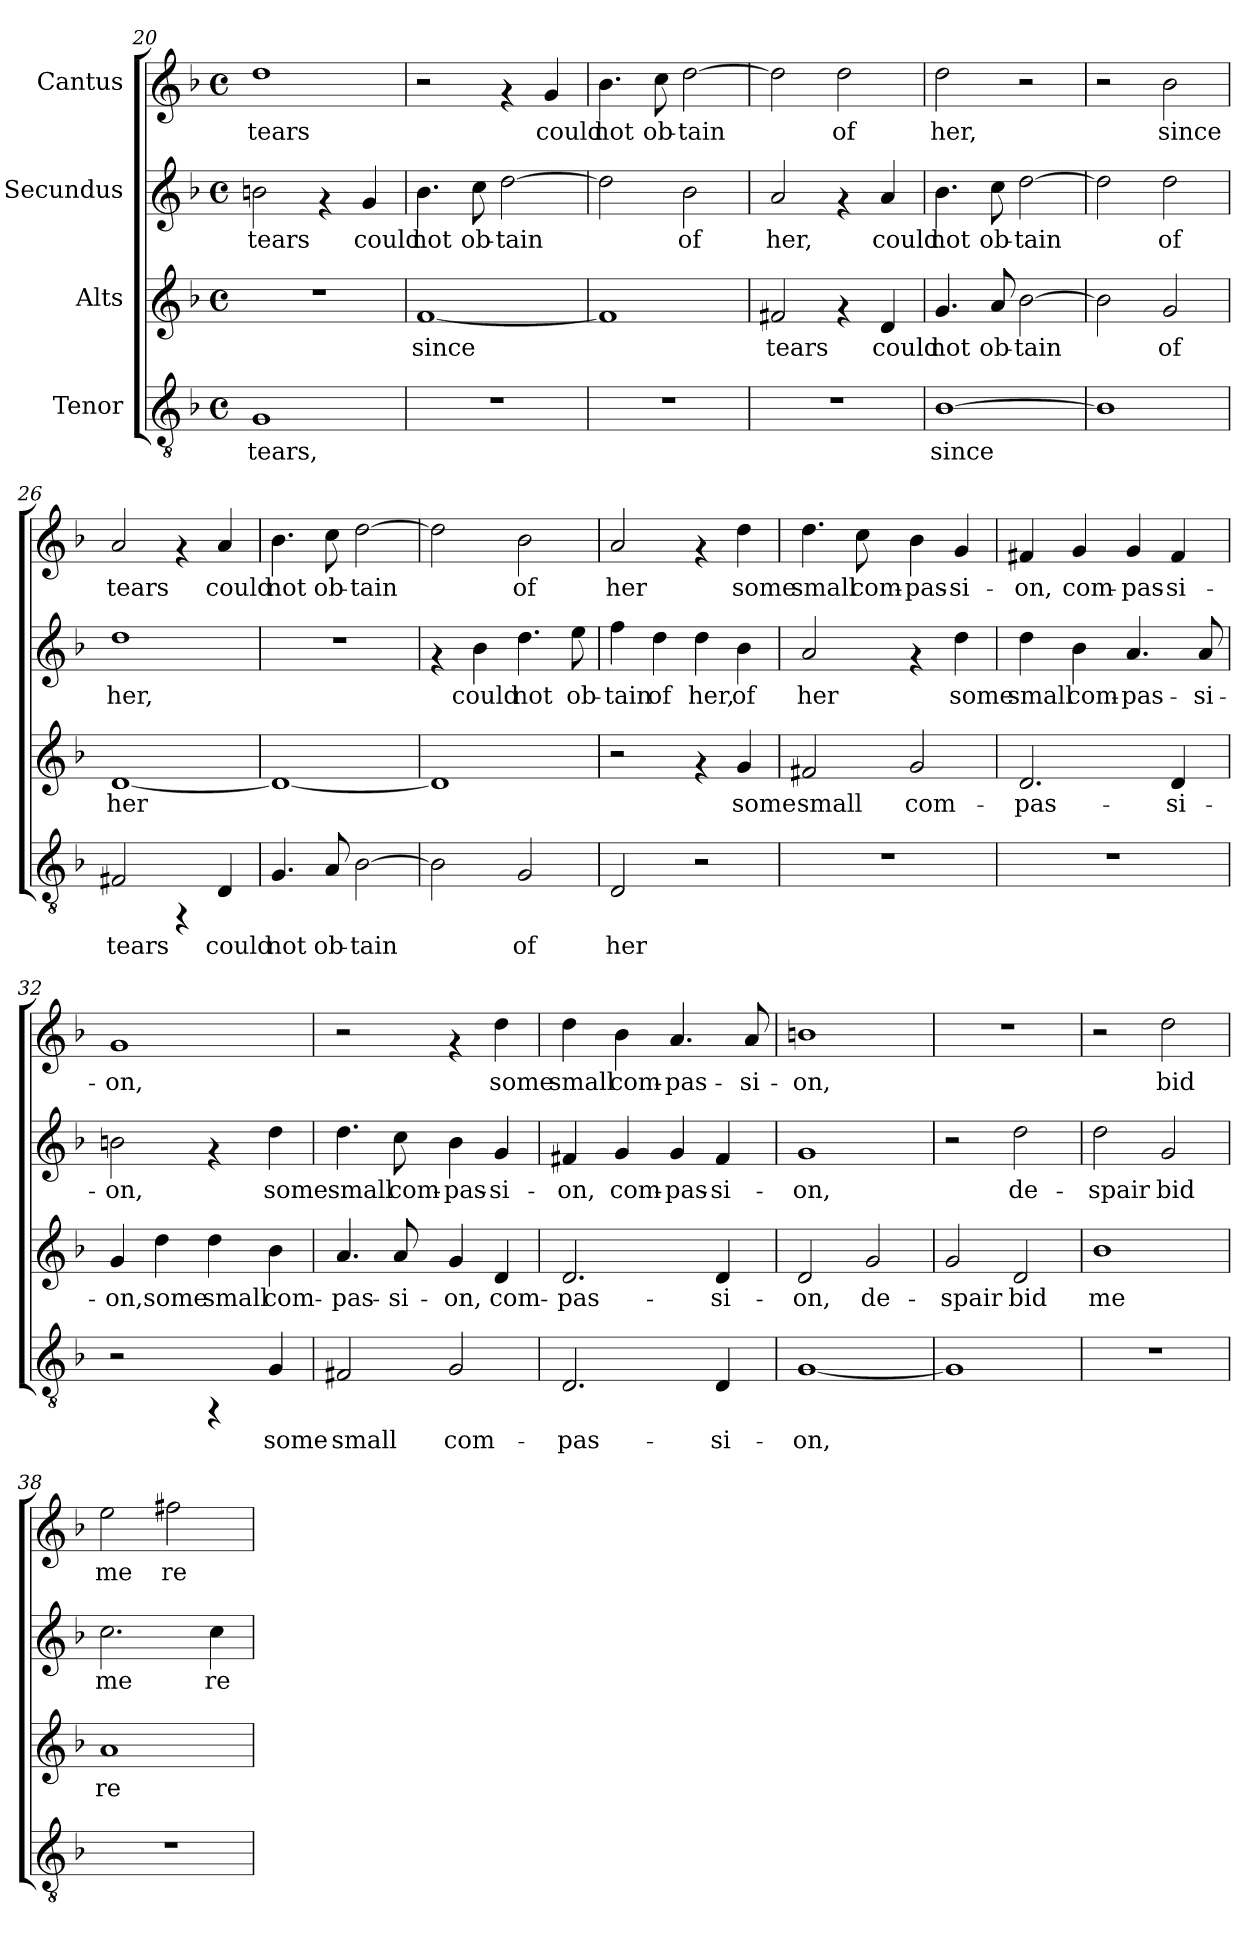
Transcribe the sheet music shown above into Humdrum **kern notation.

**kern	**text	**kern	**text	**kern	**text	**kern	**text
*part4	*part4	*part3	*part3	*part2	*part2	*part1	*part1
*staff4	*staff4	*staff3	*staff3	*staff2	*staff2	*staff1	*staff1
*I"Tenor	*	*I"Alts	*	*I"Secundus	*	*I"Cantus	*
*clefGv2	*	*clefG2	*	*clefG2	*	*clefG2	*
*k[b-]	*	*k[b-]	*	*k[b-]	*	*k[b-]	*
*F:	*	*F:	*	*F:	*	*F:	*
*M4/4	*	*M4/4	*	*M4/4	*	*M4/4	*
*met(c)	*	*met(c)	*	*met(c)	*	*met(c)	*
=20	=20	=20	=20	=20	=20	=20	=20
!	!LO:LY:b	!	!	!	!LO:LY:b:cj	!	!LO:LY:b:cj
1G	tears,	1r	.	2bn\	tears	1dd	tears
.	.	.	.	4rf	.	.	.
!	!	!	!	!	!LO:LY:b:cj	!	!
.	.	.	.	4g/	could	.	.
!!LO:PB:g=z
=21	=21	=21	=21	=21	=21	=21	=21
!	!	!	!LO:LY:b	!	!LO:LY:b:cj	!	!
1r	.	[<1f	since	4.b-\	not	2r	.
!	!	!	!	!	!LO:LY:b:cj	!	!
.	.	.	.	8cc\	ob-	.	.
!	!	!	!	!	!LO:LY:b:cj	!	!
.	.	.	.	[>2dd\	-tain	4rf	.
!	!	!	!	!	!	!	!LO:LY:b:cj
.	.	.	.	.	.	4g/	could
=22	=22	=22	=22	=22	=22	=22	=22
!	!	!	!LO:LY:b	!	!LO:LY:b:cj	!	!LO:LY:b:cj
1r	.	1f]	.	2dd\]	.	4.b-\	not
!	!	!	!	!	!	!	!LO:LY:b:cj
.	.	.	.	.	.	8cc\	ob-
!	!	!	!	!	!LO:LY:b:cj	!	!LO:LY:b:cj
.	.	.	.	2b-\	of	[>2dd\	-tain
=23	=23	=23	=23	=23	=23	=23	=23
!	!	!	!LO:LY:b	!	!LO:LY:b:cj	!	!LO:LY:b:cj
1r	.	2f#X/	tears	2a/	her,	2dd\]	.
!	!	!	!	!	!	!	!LO:LY:b:cj
.	.	4rf	.	4rf	.	2dd\	of
!	!	!	!LO:LY:b	!	!LO:LY:b:cj	!	!
.	.	4d/	could	4a/	could	.	.
=24	=24	=24	=24	=24	=24	=24	=24
!	!LO:LY:b	!	!LO:LY:b	!	!LO:LY:b:cj	!	!LO:LY:b:cj
[>1B-	since	4.g/	not	4.b-\	not	2dd\	her,
!	!	!	!LO:LY:b	!	!LO:LY:b:cj	!	!
.	.	8a/	ob-	8cc\	ob-	.	.
!	!	!	!LO:LY:b	!	!LO:LY:b:cj	!	!
.	.	[>2b-\	-tain	[>2dd\	-tain	2r	.
=25	=25	=25	=25	=25	=25	=25	=25
!	!LO:LY:b	!	!LO:LY:b	!	!LO:LY:b:cj	!	!
1B-]	.	2b-\]	.	2dd\]	.	2r	.
!	!	!	!LO:LY:b	!	!LO:LY:b:cj	!	!LO:LY:b:cj
.	.	2g/	of	2dd\	of	2b-\	since
=26	=26	=26	=26	=26	=26	=26	=26
!	!LO:LY:b	!	!LO:LY:b	!	!LO:LY:b:cj	!	!LO:LY:b:cj
2F#X/	tears	[<1d	her	1dd	her,	2a/	tears
4rFF	.	.	.	.	.	4rf	.
!	!LO:LY:b	!	!	!	!	!	!LO:LY:b:cj
4D/	could	.	.	.	.	4a/	could
=27	=27	=27	=27	=27	=27	=27	=27
!	!LO:LY:b	!	!LO:LY:b	!	!	!	!LO:LY:b:cj
4.G/	not	1d_<	.	1r	.	4.b-\	not
!	!LO:LY:b	!	!	!	!	!	!LO:LY:b:cj
8A/	ob-	.	.	.	.	8cc\	ob-
!	!LO:LY:b	!	!	!	!	!	!LO:LY:b:cj
[<2B-\	-tain	.	.	.	.	[<2dd\	-tain
!!LO:LB:g=z
=28	=28	=28	=28	=28	=28	=28	=28
!	!LO:LY:b	!	!LO:LY:b	!	!	!	!LO:LY:b:cj
2B-\]	.	1d]	.	4rf	.	2dd\]	.
!	!	!	!	!	!LO:LY:b:cj	!	!
.	.	.	.	4b-\	could	.	.
!	!LO:LY:b	!	!	!	!LO:LY:b:cj	!	!LO:LY:b:cj
2G/	of	.	.	4.dd\	not	2b-\	of
!	!	!	!	!	!LO:LY:b:cj	!	!
.	.	.	.	8ee\	ob-	.	.
=29	=29	=29	=29	=29	=29	=29	=29
!	!LO:LY:b	!	!	!	!LO:LY:b:cj	!	!LO:LY:b:cj
2D/	her	2r	.	4ff\	-tain	2a/	her
!	!	!	!	!	!LO:LY:b:cj	!	!
.	.	.	.	4dd\	of	.	.
!	!	!	!	!	!LO:LY:b:cj	!	!
2r	.	4rf	.	4dd\	her,	4rf	.
!	!	!	!LO:LY:b	!	!LO:LY:b:cj	!	!LO:LY:b:cj
.	.	4g/	some	4b-\	of	4dd\	some
=30	=30	=30	=30	=30	=30	=30	=30
!	!	!	!LO:LY:b	!	!LO:LY:b:cj	!	!LO:LY:b:cj
1r	.	2f#X/	small	2a/	her	4.dd\	small
!	!	!	!	!	!	!	!LO:LY:b:cj
.	.	.	.	.	.	8cc\	com-
!	!	!	!LO:LY:b	!	!	!	!LO:LY:b:cj
.	.	2g/	com-	4rf	.	4b-\	-pas-
!	!	!	!	!	!LO:LY:b:cj	!	!LO:LY:b:cj
.	.	.	.	4dd\	some	4g/	-si-
=31	=31	=31	=31	=31	=31	=31	=31
!	!	!	!LO:LY:b	!	!LO:LY:b:cj	!	!LO:LY:b:cj
1r	.	2.d/	-pas-	4dd\	small	4f#X/	-on,
!	!	!	!	!	!LO:LY:b:cj	!	!LO:LY:b:cj
.	.	.	.	4b-\	com-	4g/	com-
!	!	!	!	!	!LO:LY:b:cj	!	!LO:LY:b:cj
.	.	.	.	4.a/	-pas-	4g/	-pas-
!	!	!	!LO:LY:b	!	!	!	!LO:LY:b:cj
.	.	4d/	-si-	.	.	4f#/	-si-
!	!	!	!	!	!LO:LY:b:cj	!	!
.	.	.	.	8a/	-si-	.	.
=32	=32	=32	=32	=32	=32	=32	=32
!	!	!	!LO:LY:b	!	!LO:LY:b:cj	!	!LO:LY:b:cj
2r	.	4g/	-on,	2bn\	-on,	1g	-on,
!	!	!	!LO:LY:b	!	!	!	!
.	.	4dd\	some	.	.	.	.
!	!	!	!LO:LY:b	!	!	!	!
4rFF	.	4dd\	small	4rf	.	.	.
!	!LO:LY:b	!	!LO:LY:b	!	!LO:LY:b:cj	!	!
4G/	some	4b-\	com-	4dd\	some	.	.
!!LO:PB:g=z
=33	=33	=33	=33	=33	=33	=33	=33
!	!LO:LY:b	!	!LO:LY:b	!	!LO:LY:b:cj	!	!
2F#X/	small	4.a/	-pas-	4.dd\	small	2r	.
!	!	!	!LO:LY:b	!	!LO:LY:b:cj	!	!
.	.	8a/	-si-	8cc\	com-	.	.
!	!LO:LY:b	!	!LO:LY:b	!	!LO:LY:b:cj	!	!
2G/	com-	4g/	-on,	4b-\	-pas-	4rf	.
!	!	!	!LO:LY:b	!	!LO:LY:b:cj	!	!LO:LY:b:cj
.	.	4d/	com-	4g/	-si-	4dd\	some
=34	=34	=34	=34	=34	=34	=34	=34
!	!LO:LY:b	!	!LO:LY:b	!	!LO:LY:b:cj	!	!LO:LY:b:cj
2.D/	-pas-	2.d/	-pas-	4f#X/	-on,	4dd\	small
!	!	!	!	!	!LO:LY:b:cj	!	!LO:LY:b:cj
.	.	.	.	4g/	com-	4b-\	com-
!	!	!	!	!	!LO:LY:b:cj	!	!LO:LY:b:cj
.	.	.	.	4g/	-pas-	4.a/	-pas-
!	!LO:LY:b	!	!LO:LY:b	!	!LO:LY:b:cj	!	!
4D/	-si-	4d/	-si-	4f#/	-si-	.	.
!	!	!	!	!	!	!	!LO:LY:b:cj
.	.	.	.	.	.	8a/	-si-
=35	=35	=35	=35	=35	=35	=35	=35
!	!LO:LY:b	!	!LO:LY:b	!	!LO:LY:b:cj	!	!LO:LY:b:cj
[<1G	-on,	2d/	-on,	1g	-on,	1bn	-on,
!	!	!	!LO:LY:b	!	!	!	!
.	.	2g/	de-	.	.	.	.
=36	=36	=36	=36	=36	=36	=36	=36
!	!LO:LY:b	!	!LO:LY:b	!	!	!	!
1G]	.	2g/	-spair	2r	.	1r	.
!	!	!	!LO:LY:b	!	!LO:LY:b:cj	!	!
.	.	2d/	bid	2dd\	de-	.	.
=37	=37	=37	=37	=37	=37	=37	=37
!	!	!	!LO:LY:b	!	!LO:LY:b:cj	!	!
1r	.	1b-	me	2dd\	-spair	2r	.
!	!	!	!	!	!LO:LY:b:cj	!	!LO:LY:b:cj
.	.	.	.	2g/	bid	2dd\	bid
=38	=38	=38	=38	=38	=38	=38	=38
!	!	!	!LO:LY:b	!	!LO:LY:b:cj	!	!LO:LY:b:cj
1r	.	1a	re-	2.cc\	me	2ee\	me
!	!	!	!	!	!	!	!LO:LY:b:cj
.	.	.	.	.	.	2ff#X\	re-
!	!	!	!	!	!LO:LY:b:cj	!	!
.	.	.	.	4cc\	re-	.	.
=	=	=	=	=	=	=	=
*-	*-	*-	*-	*-	*-	*-	*-
